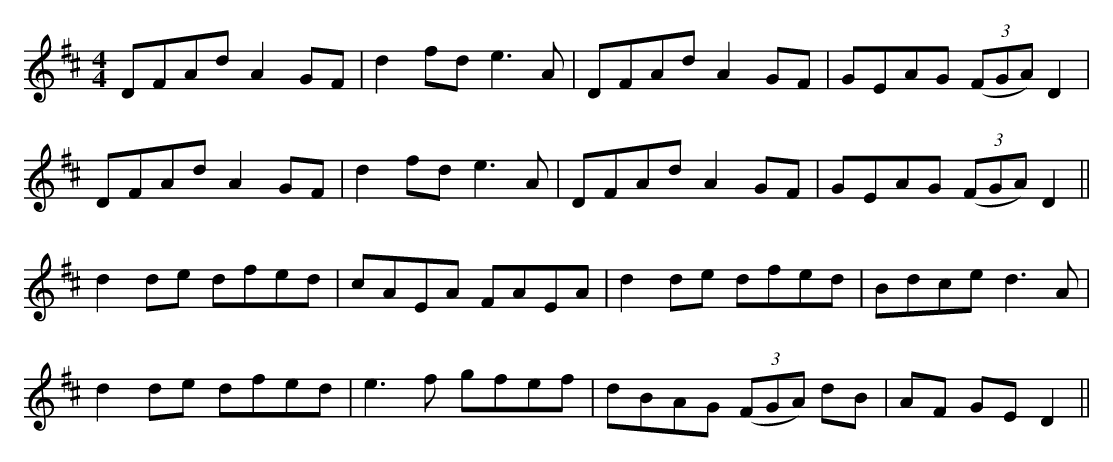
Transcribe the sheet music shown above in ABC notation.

X:1
M:4/4
K:D
DFAd A2GF|d2fd e3A|DFAd A2GF|GEAG (3(FGA) D2|
DFAd A2GF|d2fd e3A|DFAd A2GF|GEAG (3(FGA) D2||
d2de dfed|cAEA FAEA|d2de dfed|Bdce d3A|
d2de dfed|e3f gfef|dBAG (3(FGA) dB|AF GE D2||
